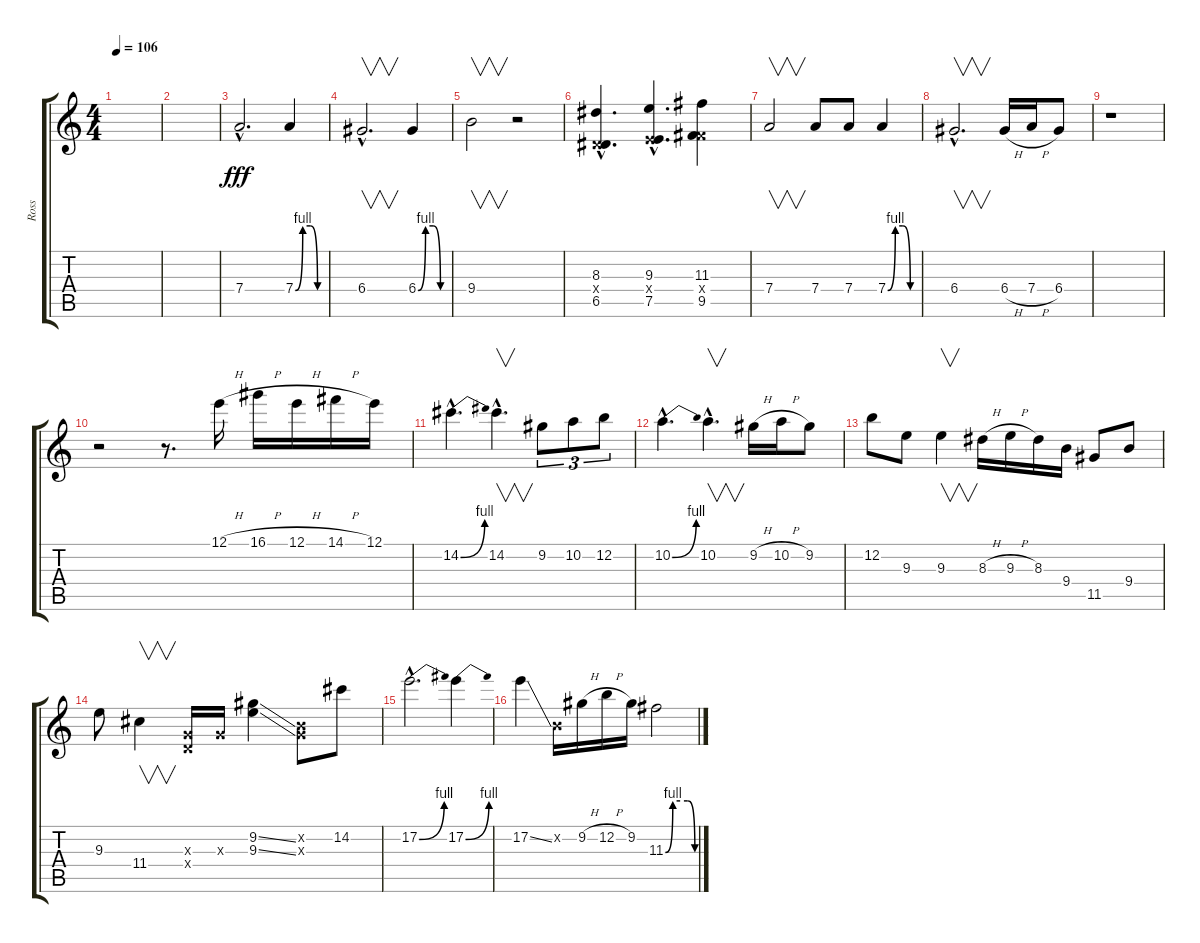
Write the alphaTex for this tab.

\track ("Ross" "Ross") {instrument overdrivenguitar}
\staff {score tabs}
\tuning (E4 B3 G3 D3 A2 E2) {hide}
\ts (4 4)
\tempo 106
\clef g2
\ks c
|
|
7.4{hac}.2{d dy fff} 7.4{be (custom 0 0 15 4 30 4 45 0 60 0)}.4 |
6.4{hac}.2{v d} 6.4{be (custom 0 0 15 4 30 4 45 0 60 0)}.4 |
9.4.2{v} r.2 |
(8.3{hac} 1.4{hac x} 6.5{hac}).4{d} (9.3{hac} 2.4{hac x} 7.5{hac}).4{d} (11.3 4.4{x} 9.5).4 |
7.4.2{v} 7.4.8 7.4.8 7.4{be (custom 0 0 15 4 30 4 45 0 60 0)}.4 |
6.4{hac}.2{v d} 6.4{h}.16 7.4{h}.16 6.4.8 |
r.1 |
r.2 r.8{d} 12.1{h}.16 16.1{h}.16 12.1{h}.16 14.1{h}.16 12.1.16 |
14.2{be (bend 0 0 60 4) hac}.4{d} 14.2{hac}.4{v d} 9.2.8{tu (3 2)} 10.2.8{tu (3 2)} 12.2.8{tu (3 2)} |
10.2{be (bend 0 0 60 4) hac}.4{d} 10.2{hac}.4{v d} 9.2{h}.16 10.2{h}.16 9.2.8 |
12.2.8 9.3.8 9.3.4{v} 8.3{h}.16 9.3{h}.16 8.3.16 9.4.16 11.5.8 9.4.8 |
9.3.8 11.4.4{v} (0.3{x} 0.4{x}).16 0.3{x}.16 (9.2{ss} 9.3{ss}).4 (0.2{x} 0.3{x}).8 14.2.8 |
17.2{be (bend 0 0 60 4) hac}.2{d} 17.2{be (bend 0 0 60 4)}.4 |
17.2{ss}.4 0.2{x}.16 9.2{h}.16 12.2{h}.16 9.2.16 11.3{be (custom 0 0 15 4 30 4 45 4 60 0)}.2
